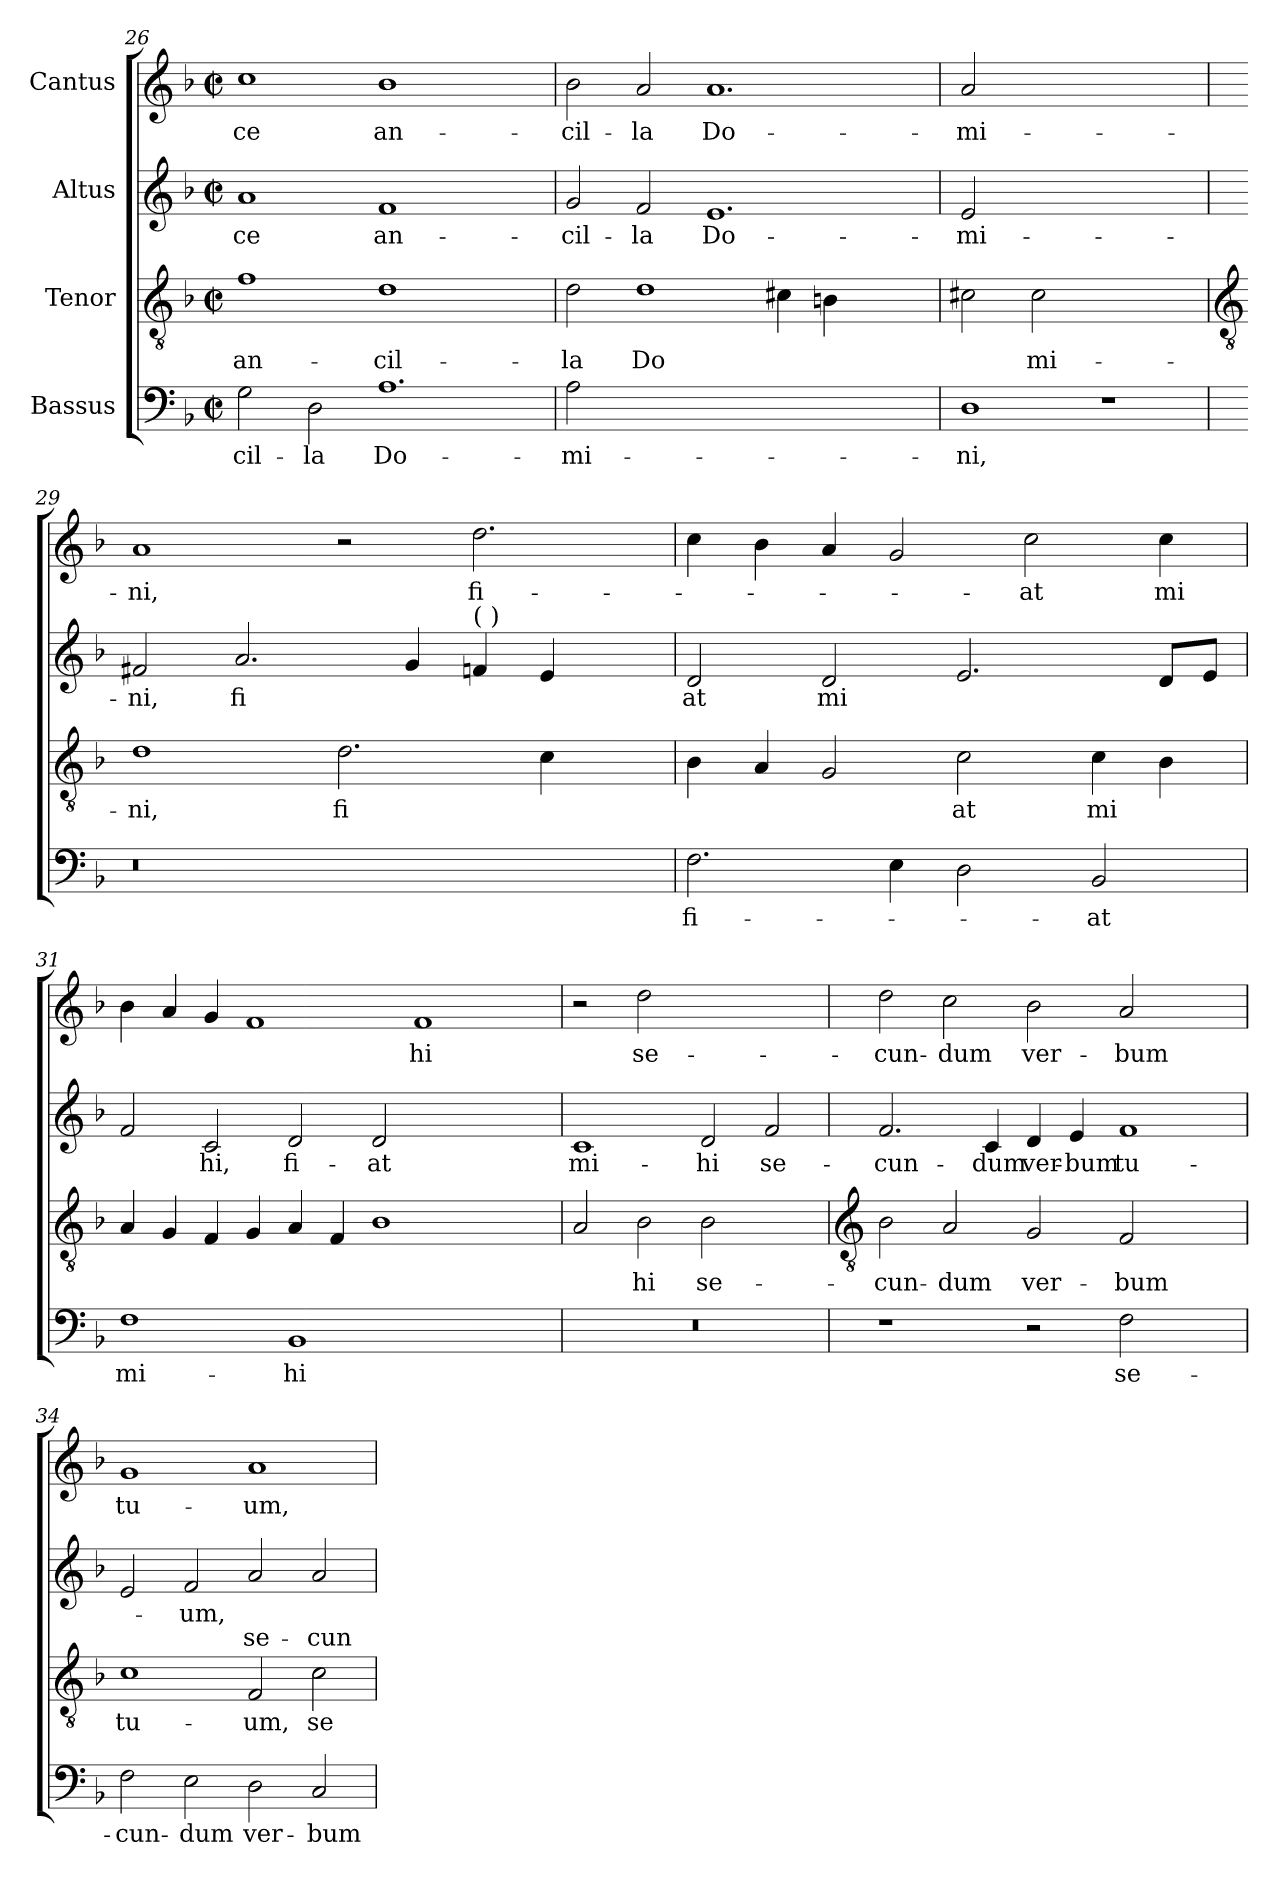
**kern	**text	**kern	**text	**kern	**text	**text	**kern	**text
*part4	*part4	*part3	*part3	*part2	*part2	*part2	*part1	*part1
*staff4	*staff4	*staff3	*staff3	*staff2	*staff2	*staff2	*staff1	*staff1
*I"Bassus	*	*I"Tenor	*	*I"Altus	*	*	*I"Cantus	*
*clefF4	*	*clefGv2	*	*clefG2	*	*	*clefG2	*
*k[b-]	*	*k[b-]	*	*k[b-]	*	*	*k[b-]	*
*F:	*	*F:	*	*F:	*	*	*F:	*
*M4/2	*	*M4/2	*	*M4/2	*	*	*M4/2	*
*met(c|)	*	*met(c|)	*	*met(c|)	*	*	*met(c|)	*
=26	=26	=26	=26	=26	=26	=26	=26	=26
!	!LO:LY:b	!	!LO:LY:b	!	!LO:LY:b	!	!	!LO:LY:b
2G	-cil-	1f	an-	1a	-ce	.	1cc	-ce
!	!LO:LY:b	!	!	!	!	!	!	!
2D	-la	.	.	.	.	.	.	.
!	!LO:LY:b	!	!LO:LY:b	!	!LO:LY:b	!	!	!LO:LY:b
1.A	Do-	1d	-cil-	1f	an-	.	1b-	an-
.	.	2ryy	.	2ryy	.	.	2ryy	.
=27	=27	=27	=27	=27	=27	=27	=27	=27
!	!LO:LY:b	!	!LO:LY:b	!	!LO:LY:b	!	!	!LO:LY:b
2A	-mi-	2d	-la	2g	-cil-	.	2b-	-cil-
!	!	!	!LO:LY:b	!	!LO:LY:b	!	!	!LO:LY:b
0ryy	.	1d	Do	2f	-la	.	2a	-la
!	!	!	!	!	!LO:LY:b	!	!	!LO:LY:b
.	.	.	.	1.e	Do-	.	1.a	Do-
.	.	4c#X	.	.	.	.	.	.
.	.	4B	.	.	.	.	.	.
.	.	2ryy	.	.	.	.	.	.
!!LO:LB:g=z
=28	=28	=28	=28	=28	=28	=28	=28	=28
!	!LO:LY:b	!	!	!	!LO:LY:b	!	!	!LO:LY:b
1D	-ni,	2c#X	.	2e	-mi-	.	2a	-mi-
!	!	!	!LO:LY:b	!	!	!	!	!
.	.	2c#	mi-	1.ryy	.	.	1.ryy	.
1r	.	1ryy	.	.	.	.	.	.
!!LO:LB:g=z
=29	=29	=29	=29	=29	=29	=29	=29	=29
*	*	*clefGv2	*	*	*	*	*	*
!	!	!	!LO:LY:b	!	!LO:LY:b	!	!	!LO:LY:b
0r	.	1d	-ni,	2f#X	-ni,	.	1a	-ni,
!	!	!	!	!	!LO:LY:b	!	!	!
.	.	.	.	2.a	fi	.	.	.
!	!	!	!LO:LY:b	!	!	!	!	!
.	.	2.d	fi	.	.	.	2r	.
.	.	.	.	4g	.	.	.	.
!	!	!	!	!LO:TX:a:t=(  )	!	!	!	!
!	!	!	!	!	!	!	!	!LO:LY:b
.	.	.	.	4f	.	.	2.dd	fi-
.	.	4c	.	4e	.	.	.	.
4ryy	.	4ryy	.	4ryy	.	.	.	.
=30	=30	=30	=30	=30	=30	=30	=30	=30
!	!LO:LY:b	!	!	!	!LO:LY:b	!	!	!
2.F	fi-	4B-	.	2d	at	.	4cc	.
.	.	4A	.	.	.	.	4b-	.
!	!	!	!	!	!LO:LY:b	!	!	!
.	.	2G	.	2d	mi	.	4a	.
4E	.	.	.	.	.	.	2g	.
!	!	!	!LO:LY:b	!	!	!	!	!
2D	.	2c	at	2.e	.	.	.	.
!	!	!	!	!	!	!	!	!LO:LY:b
.	.	.	.	.	.	.	2cc	-at
!	!LO:LY:b	!	!LO:LY:b	!	!	!	!	!
2BB-	-at	4c	mi	.	.	.	.	.
!	!	!	!	!	!	!	!	!LO:LY:b
.	.	4B-	.	8dL	.	.	4cc	mi
.	.	.	.	8eJ	.	.	.	.
=31	=31	=31	=31	=31	=31	=31	=31	=31
!	!LO:LY:b	!	!	!	!	!	!	!
1F	mi-	4A	.	2f	.	.	4b-	.
.	.	4G	.	.	.	.	4a	.
!	!	!	!	!	!LO:LY:b	!	!	!
.	.	4F	.	2c	hi,	.	4g	.
.	.	4G	.	.	.	.	1f	.
!	!LO:LY:b	!	!	!	!LO:LY:b	!	!	!
1BB-	-hi	4A	.	2d	fi-	.	.	.
.	.	4F	.	.	.	.	.	.
!	!	!	!	!	!LO:LY:b	!	!	!
.	.	1B-	.	2d	-at	.	.	.
!	!	!	!	!	!	!	!	!LO:LY:b
.	.	.	.	.	.	.	1f	hi
2.ryy	.	.	.	2.ryy	.	.	.	.
.	.	4ryy	.	.	.	.	.	.
!!LO:LB:g=z
=32	=32	=32	=32	=32	=32	=32	=32	=32
!	!	!	!	!	!LO:LY:b	!	!	!
0r	.	2A	.	1c	mi-	.	2r	.
!	!	!	!LO:LY:b	!	!	!	!	!LO:LY:b
.	.	2B-	hi	.	.	.	2dd	se-
!	!	!	!LO:LY:b	!	!LO:LY:b	!	!	!
.	.	2B-	se-	2d	-hi	.	1ryy	.
!	!	!	!	!	!LO:LY:b	!	!	!
.	.	2ryy	.	2f	se-	.	.	.
!!LO:LB:g=z
=33	=33	=33	=33	=33	=33	=33	=33	=33
*	*	*clefGv2	*	*	*	*	*	*
!	!	!	!LO:LY:b	!	!LO:LY:b	!	!	!LO:LY:b
1r	.	2B-	-cun-	2.f	-cun-	.	2dd	-cun-
!	!	!	!LO:LY:b	!	!	!	!	!LO:LY:b
.	.	2A	-dum	.	.	.	2cc	-dum
!	!	!	!	!	!LO:LY:b	!	!	!
.	.	.	.	4c	-dum	.	.	.
!	!	!	!LO:LY:b	!	!LO:LY:b	!	!	!LO:LY:b
2r	.	2G	ver-	4d	ver-	.	2b-	ver-
!	!	!	!	!	!LO:LY:b	!	!	!
.	.	.	.	4e	-bum	.	.	.
!	!LO:LY:b	!	!LO:LY:b	!	!LO:LY:b	!	!	!LO:LY:b
2F	se-	2F	-bum	1f	tu-	.	2a	-bum
2ryy	.	2ryy	.	.	.	.	2ryy	.
=34	=34	=34	=34	=34	=34	=34	=34	=34
!	!LO:LY:b	!	!LO:LY:b	!	!	!	!	!LO:LY:b
2F	-cun-	1c	tu-	2e	.	.	1g	tu-
!	!LO:LY:b	!	!	!	!LO:LY:b	!	!	!
2E	-dum	.	.	2f	-um,	.	.	.
!	!LO:LY:b	!	!LO:LY:b	!	!	!LO:LY:b	!	!LO:LY:b
2D	ver-	2F	-um,	2a	.	se-	1a	-um,
!	!LO:LY:b	!	!LO:LY:b	!	!	!LO:LY:b	!	!
2C	-bum	2c	se-	2a	.	-cun-	.	.
=	=	=	=	=	=	=	=	=
*-	*-	*-	*-	*-	*-	*-	*-	*-
